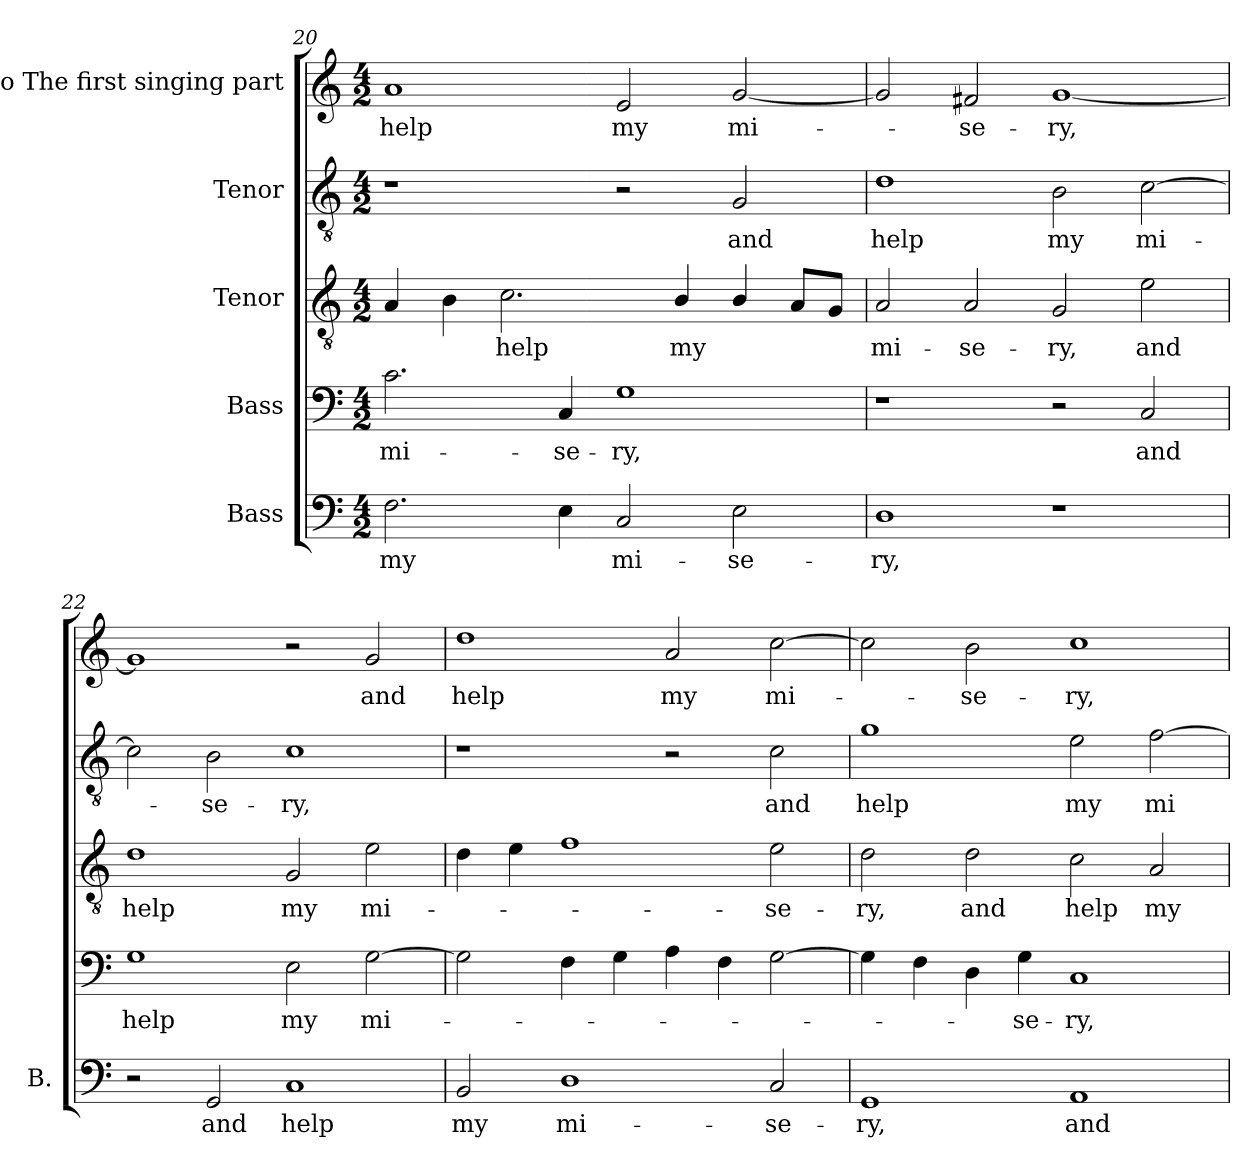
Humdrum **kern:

**kern	**text	**kern	**text	**kern	**text	**kern	**text	**kern	**text
*part5	*part5	*part4	*part4	*part3	*part3	*part2	*part2	*part1	*part1
*staff5	*staff5	*staff4	*staff4	*staff3	*staff3	*staff2	*staff2	*staff1	*staff1
*I"Bass	*	*I"Bass	*	*I"Tenor	*	*I"Tenor	*	*I"Alto The first singing part	*
*I'B.	*	*	*	*	*	*	*	*	*
!!LO:LB:g=z
*clefF4	*	*clefF4	*	*clefGv2	*	*clefGv2	*	*clefG2	*
*	*	*ITrd7c12	*	*ITrd7c12	*	*	*	*ITrd7c12	*
*k[]	*	*k[]	*	*k[]	*	*k[]	*	*k[]	*
*C:	*	*C:	*	*C:	*	*C:	*	*C:	*
*M4/2	*	*M4/2	*	*M4/2	*	*M4/2	*	*M4/2	*
=20	=20	=20	=20	=20	=20	=20	=20	=20	=20
!	!LO:LY:b:color=#000000	!	!	!	!	!	!	!	!
!	!	!	!LO:LY:b:color=#000000	!	!	!	!	!	!
!	!	!	!	!	!	!	!	!	!LO:LY:b:color=#000000
2.Fi\	my	2.Ci\	mi-	4AAi/	.	1r	.	1Ai	help
.	.	.	.	4BBi\	.	.	.	.	.
!	!	!	!	!	!LO:LY:b:color=#000000	!	!	!	!
.	.	.	.	2.Ci\	help	.	.	.	.
!	!	!	!LO:LY:b:color=#000000	!	!	!	!	!	!
4Ei\	.	4CCi/	-se-	.	.	.	.	.	.
!	!LO:LY:b:color=#000000	!	!	!	!	!	!	!	!
!	!	!	!LO:LY:b:color=#000000	!	!	!	!	!	!
!	!	!	!	!	!	!	!	!	!LO:LY:b:color=#000000
2Ci/	mi-	1GGi	-ry,	.	.	2r	.	2Ei/	my
!	!	!	!	!	!LO:LY:b:color=#000000	!	!	!	!
.	.	.	.	4BBi/	my	.	.	.	.
!	!LO:LY:b:color=#000000	!	!	!	!	!	!	!	!
!	!	!	!	!	!	!	!LO:LY:b:color=#000000	!	!
!	!	!	!	!	!	!	!	!	!LO:LY:b:color=#000000
2Ei\	-se-	.	.	4BBi/	.	2Gi/	and	[2Gi/	mi-
.	.	.	.	8AAi/L	.	.	.	.	.
.	.	.	.	8GGi/J	.	.	.	.	.
=21	=21	=21	=21	=21	=21	=21	=21	=21	=21
!	!LO:LY:b:color=#000000	!	!	!	!	!	!	!	!
!	!	!	!	!	!LO:LY:b:color=#000000	!	!	!	!
!	!	!	!	!	!	!	!LO:LY:b:color=#000000	!	!
1Di	-ry,	1r	.	2AAi/	mi-	1di	help	2Gi/]	.
!	!	!	!	!	!LO:LY:b:color=#000000	!	!	!	!
!	!	!	!	!	!	!	!	!	!LO:LY:b:color=#000000
.	.	.	.	2AAi/	-se-	.	.	2F#Xi/	-se-
!	!	!	!	!	!LO:LY:b:color=#000000	!	!	!	!
!	!	!	!	!	!	!	!LO:LY:b:color=#000000	!	!
!	!	!	!	!	!	!	!	!	!LO:LY:b:color=#000000
1r	.	2r	.	2GGi/	-ry,	2Bi\	my	[1Gi	-ry,
!	!	!	!LO:LY:b:color=#000000	!	!	!	!	!	!
!	!	!	!	!	!LO:LY:b:color=#000000	!	!	!	!
!	!	!	!	!	!	!	!LO:LY:b:color=#000000	!	!
.	.	2CCi/	and	2Ei\	and	[2ci\	mi-	.	.
=22	=22	=22	=22	=22	=22	=22	=22	=22	=22
!	!	!	!LO:LY:b:color=#000000	!	!	!	!	!	!
!	!	!	!	!	!LO:LY:b:color=#000000	!	!	!	!
2r	.	1GGi	help	1Di	help	2ci\]	.	1Gi]	.
!	!LO:LY:b:color=#000000	!	!	!	!	!	!	!	!
!	!	!	!	!	!	!	!LO:LY:b:color=#000000	!	!
2GGi/	and	.	.	.	.	2Bi\	-se-	.	.
!	!LO:LY:b:color=#000000	!	!	!	!	!	!	!	!
!	!	!	!LO:LY:b:color=#000000	!	!	!	!	!	!
!	!	!	!	!	!LO:LY:b:color=#000000	!	!	!	!
!	!	!	!	!	!	!	!LO:LY:b:color=#000000	!	!
1Ci	help	2EEi\	my	2GGi/	my	1ci	-ry,	2r	.
!	!	!	!LO:LY:b:color=#000000	!	!	!	!	!	!
!	!	!	!	!	!LO:LY:b:color=#000000	!	!	!	!
!	!	!	!	!	!	!	!	!	!LO:LY:b:color=#000000
.	.	[2GGi\	mi-	2Ei\	mi-	.	.	2Gi/	and
=23	=23	=23	=23	=23	=23	=23	=23	=23	=23
!	!LO:LY:b:color=#000000	!	!	!	!	!	!	!	!
!	!	!	!	!	!	!	!	!	!LO:LY:b:color=#000000
2BBi/	my	2GGi\]	.	4Di\	.	1r	.	1di	help
.	.	.	.	4Ei\	.	.	.	.	.
!	!LO:LY:b:color=#000000	!	!	!	!	!	!	!	!
1Di	mi-	4FFi\	.	1Fi	.	.	.	.	.
.	.	4GGi\	.	.	.	.	.	.	.
!	!	!	!	!	!	!	!	!	!LO:LY:b:color=#000000
.	.	4AAi\	.	.	.	2r	.	2Ai/	my
.	.	4FFi\	.	.	.	.	.	.	.
!	!LO:LY:b:color=#000000	!	!	!	!	!	!	!	!
!	!	!	!	!	!LO:LY:b:color=#000000	!	!	!	!
!	!	!	!	!	!	!	!LO:LY:b:color=#000000	!	!
!	!	!	!	!	!	!	!	!	!LO:LY:b:color=#000000
2Ci/	-se-	[2GGi\	.	2Ei\	-se-	2ci\	and	[2ci\	mi-
!!LO:PB:g=z
=24	=24	=24	=24	=24	=24	=24	=24	=24	=24
!	!LO:LY:b:color=#000000	!	!	!	!	!	!	!	!
!	!	!	!	!	!LO:LY:b:color=#000000	!	!	!	!
!	!	!	!	!	!	!	!LO:LY:b:color=#000000	!	!
1GGi	-ry,	4GGi\]	.	2Di\	-ry,	1gi	help	2ci\]	.
.	.	4FFi\	.	.	.	.	.	.	.
!	!	!	!	!	!LO:LY:b:color=#000000	!	!	!	!
!	!	!	!	!	!	!	!	!	!LO:LY:b:color=#000000
.	.	4DDi\	.	2Di\	and	.	.	2Bi\	-se-
!	!	!	!LO:LY:b:color=#000000	!	!	!	!	!	!
.	.	4GGi\	-se-	.	.	.	.	.	.
!	!LO:LY:b:color=#000000	!	!	!	!	!	!	!	!
!	!	!	!LO:LY:b:color=#000000	!	!	!	!	!	!
!	!	!	!	!	!LO:LY:b:color=#000000	!	!	!	!
!	!	!	!	!	!	!	!LO:LY:b:color=#000000	!	!
!	!	!	!	!	!	!	!	!	!LO:LY:b:color=#000000
1AAi	and	1CCi	-ry,	2Ci\	help	2ei\	my	1ci	-ry,
!	!	!	!	!	!LO:LY:b:color=#000000	!	!	!	!
!	!	!	!	!	!	!	!LO:LY:b:color=#000000	!	!
.	.	.	.	2AAi/	my	[2fi\	mi-	.	.
=	=	=	=	=	=	=	=	=	=
*-	*-	*-	*-	*-	*-	*-	*-	*-	*-
